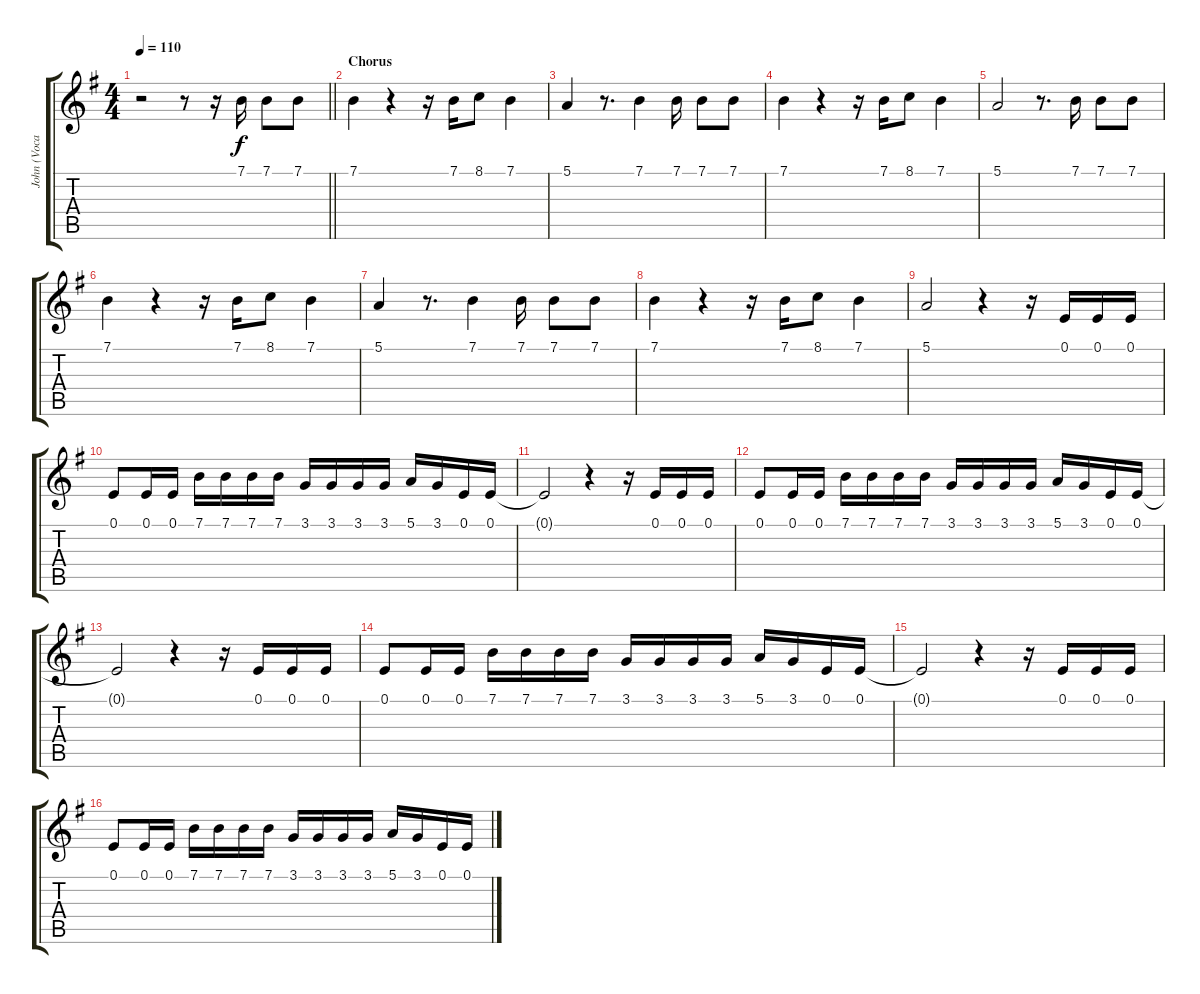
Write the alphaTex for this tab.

\track ("John (Vocals)" "John (Voca") {instrument lead2sawtooth}
\staff {score tabs}
\tuning (E4 B3 G3 D3 A2 E2) {hide}
\ts (4 4)
\tempo 110
\clef g2
\barLineRight lightlight
\ks g
r.2{dy f} r.8 r.16 7.1.16 7.1.8 7.1.8 |
\section ("" "Chorus")
7.1.4 r.4 r.16 7.1.16 8.1.8 7.1.4 |
5.1.4 r.8{d} 7.1.4 7.1.16 7.1.8 7.1.8 |
7.1.4 r.4 r.16 7.1.16 8.1.8 7.1.4 |
5.1.2 r.8{d} 7.1.16 7.1.8 7.1.8 |
7.1.4 r.4 r.16 7.1.16 8.1.8 7.1.4 |
5.1.4 r.8{d} 7.1.4 7.1.16 7.1.8 7.1.8 |
7.1.4 r.4 r.16 7.1.16 8.1.8 7.1.4 |
5.1.2 r.4 r.16 0.1.16 0.1.16 0.1.16 |
0.1.8 0.1.16 0.1.16 7.1.16 7.1.16 7.1.16 7.1.16 3.1.16 3.1.16 3.1.16 3.1.16 5.1.16 3.1.16 0.1.16 0.1.16 |
0.1{t}.2 r.4 r.16 0.1.16 0.1.16 0.1.16 |
0.1.8 0.1.16 0.1.16 7.1.16 7.1.16 7.1.16 7.1.16 3.1.16 3.1.16 3.1.16 3.1.16 5.1.16 3.1.16 0.1.16 0.1.16 |
0.1{t}.2 r.4 r.16 0.1.16 0.1.16 0.1.16 |
0.1.8 0.1.16 0.1.16 7.1.16 7.1.16 7.1.16 7.1.16 3.1.16 3.1.16 3.1.16 3.1.16 5.1.16 3.1.16 0.1.16 0.1.16 |
0.1{t}.2 r.4 r.16 0.1.16 0.1.16 0.1.16 |
0.1.8 0.1.16 0.1.16 7.1.16 7.1.16 7.1.16 7.1.16 3.1.16 3.1.16 3.1.16 3.1.16 5.1.16 3.1.16 0.1.16 0.1.16
